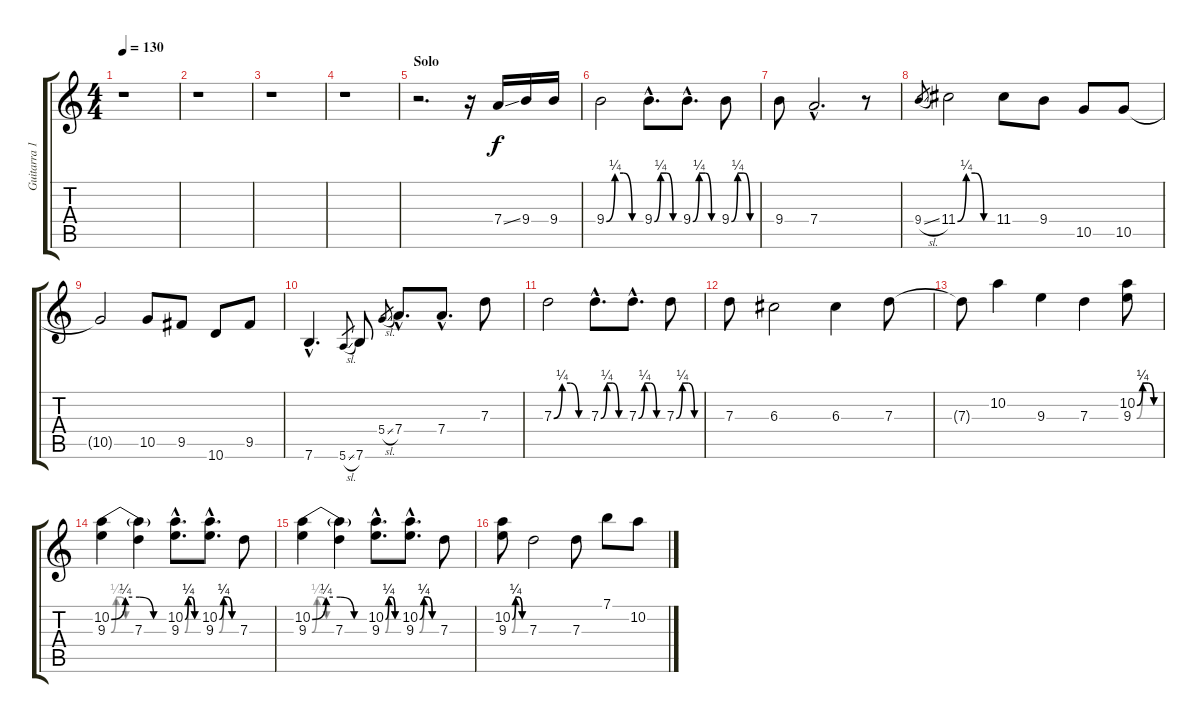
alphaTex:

\track ("Guitarra 1" "Guitarra 1") {instrument distortionguitar}
\staff {score tabs}
\tuning (E4 B3 G3 D3 A2 E2) {hide}
\ts (4 4)
\tempo 130
\clef g2
\ks c
r.1{dy f} |
r.1 |
r.1 |
r.1 |
\section ("" "Solo")
r.2{d} r.16 7.4{ss}.16 9.4.16 9.4.16 |
9.4{be (custom 0 0 15 1 30 1 45 0 60 0)}.2 9.4{be (custom 0 0 15 1 30 1 45 0 60 0) hac}.8{d} 9.4{be (custom 0 0 15 1 30 1 45 0 60 0) hac}.8{d} 9.4{be (custom 0 0 15 1 30 1 45 0 60 0)}.8 |
9.4.8 7.4{hac}.2{d} r.8 |
9.4{sl}.8{gr} 11.4{be (custom 0 0 15 1 30 1 45 0 60 0)}.2 11.4.8 9.4.8 10.5.8 10.5.8 |
10.5{t}.2 10.5.8 9.5.8 10.6.8 9.5.8 |
7.6{hac}.4{d} 5.6{sl}.8{gr} 7.6.8 5.4{sl}.8{gr} 7.4{hac}.8{d} 7.4{hac}.8{d} 7.3.8 |
7.3{be (custom 0 0 15 1 30 1 45 0 60 0)}.2 7.3{be (custom 0 0 15 1 30 1 45 0 60 0) hac}.8{d} 7.3{be (custom 0 0 15 1 30 1 45 0 60 0) hac}.8{d} 7.3{be (custom 0 0 15 1 30 1 45 0 60 0)}.8 |
7.3.8 6.3.2 6.3.4 7.3.8 |
7.3{t}.8 10.2.4 9.3.4 7.3.4 (10.2{be (custom 0 0 15 1 30 1 45 0 60 0)} 9.3{be (custom 0 0 15 1 30 1 45 0 60 0)}).8 |
(10.2{be (custom 0 0 15 1 30 1 45 0 60 0)} 9.3{be (custom 0 0 15 1 30 1 45 0 60 0)}).4 (10.2{t} 7.3).4 (10.2{be (custom 0 0 15 1 30 1 45 0 60 0) hac} 9.3{be (custom 0 0 15 1 30 1 45 0 60 0) hac}).8{d} (10.2{be (custom 0 0 15 1 30 1 45 0 60 0) hac} 9.3{be (custom 0 0 15 1 30 1 45 0 60 0) hac}).8{d} 7.3.8 |
(10.2{be (custom 0 0 15 1 30 1 45 0 60 0)} 9.3{be (custom 0 0 15 1 30 1 45 0 60 0)}).4 (10.2{t} 7.3).4 (10.2{be (custom 0 0 15 1 30 1 45 0 60 0) hac} 9.3{be (custom 0 0 15 1 30 1 45 0 60 0) hac}).8{d} (10.2{be (custom 0 0 15 1 30 1 45 0 60 0) hac} 9.3{be (custom 0 0 15 1 30 1 45 0 60 0) hac}).8{d} 7.3.8 |
(10.2{be (custom 0 0 15 1 30 1 45 0 60 0)} 9.3{be (custom 0 0 15 1 30 1 45 0 60 0)}).8 7.3.2 7.3.8 7.1.8 10.2.8
